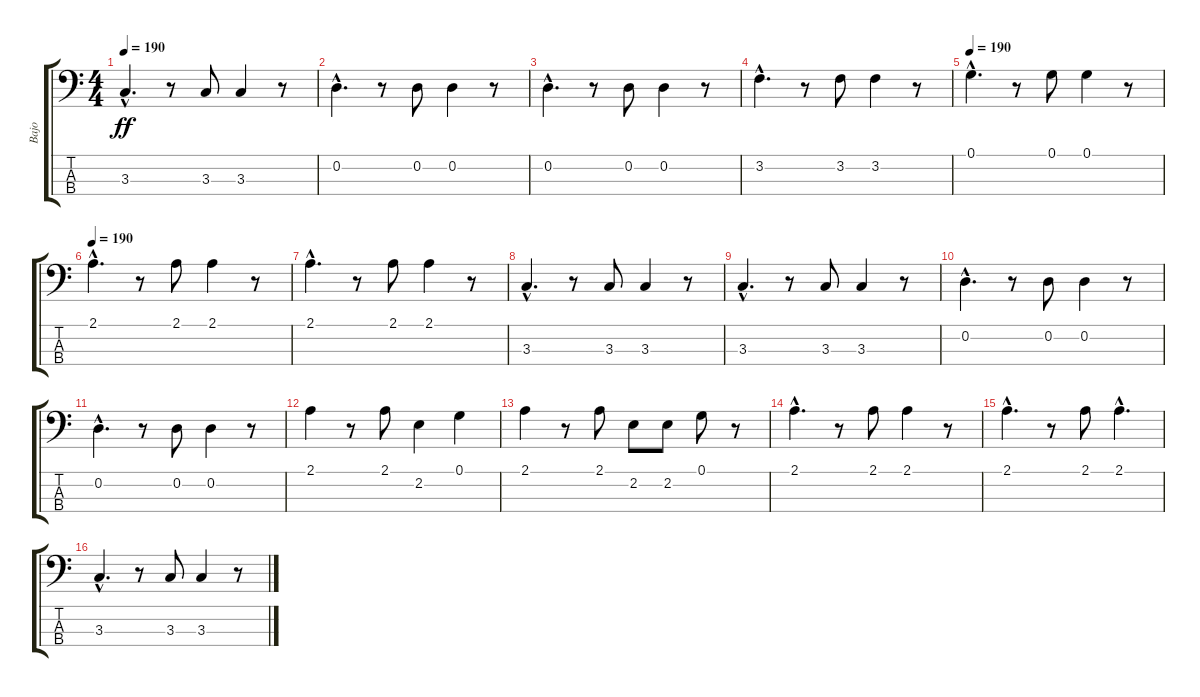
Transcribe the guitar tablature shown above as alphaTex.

\track ("Bajo" "Bajo") {instrument electricbasspick}
\staff {score tabs}
\tuning (G2 D2 A1 E1) {hide}
\ts (4 4)
\tempo 190
\clef f4
\ks c
3.3{hac}.4{d dy ff} r.8 3.3.8 3.3.4 r.8 |
0.2{hac}.4{d} r.8 0.2.8 0.2.4 r.8 |
0.2{hac}.4{d} r.8 0.2.8 0.2.4 r.8 |
3.2{hac}.4{d} r.8 3.2.8 3.2.4 r.8 |
\tempo 190
0.1{hac}.4{d} r.8 0.1.8 0.1.4 r.8 |
\tempo 190
2.1{hac}.4{d} r.8 2.1.8 2.1.4 r.8 |
2.1{hac}.4{d} r.8 2.1.8 2.1.4 r.8 |
3.3{hac}.4{d} r.8 3.3.8 3.3.4 r.8 |
3.3{hac}.4{d} r.8 3.3.8 3.3.4 r.8 |
0.2{hac}.4{d} r.8 0.2.8 0.2.4 r.8 |
0.2{hac}.4{d} r.8 0.2.8 0.2.4 r.8 |
2.1.4 r.8 2.1.8 2.2.4 0.1.4 |
2.1.4 r.8 2.1.8 2.2.8 2.2.8 0.1.8 r.8 |
2.1{hac}.4{d} r.8 2.1.8 2.1.4 r.8 |
2.1{hac}.4{d} r.8 2.1.8 2.1{hac}.4{d} |
3.3{hac}.4{d} r.8 3.3.8 3.3.4 r.8
